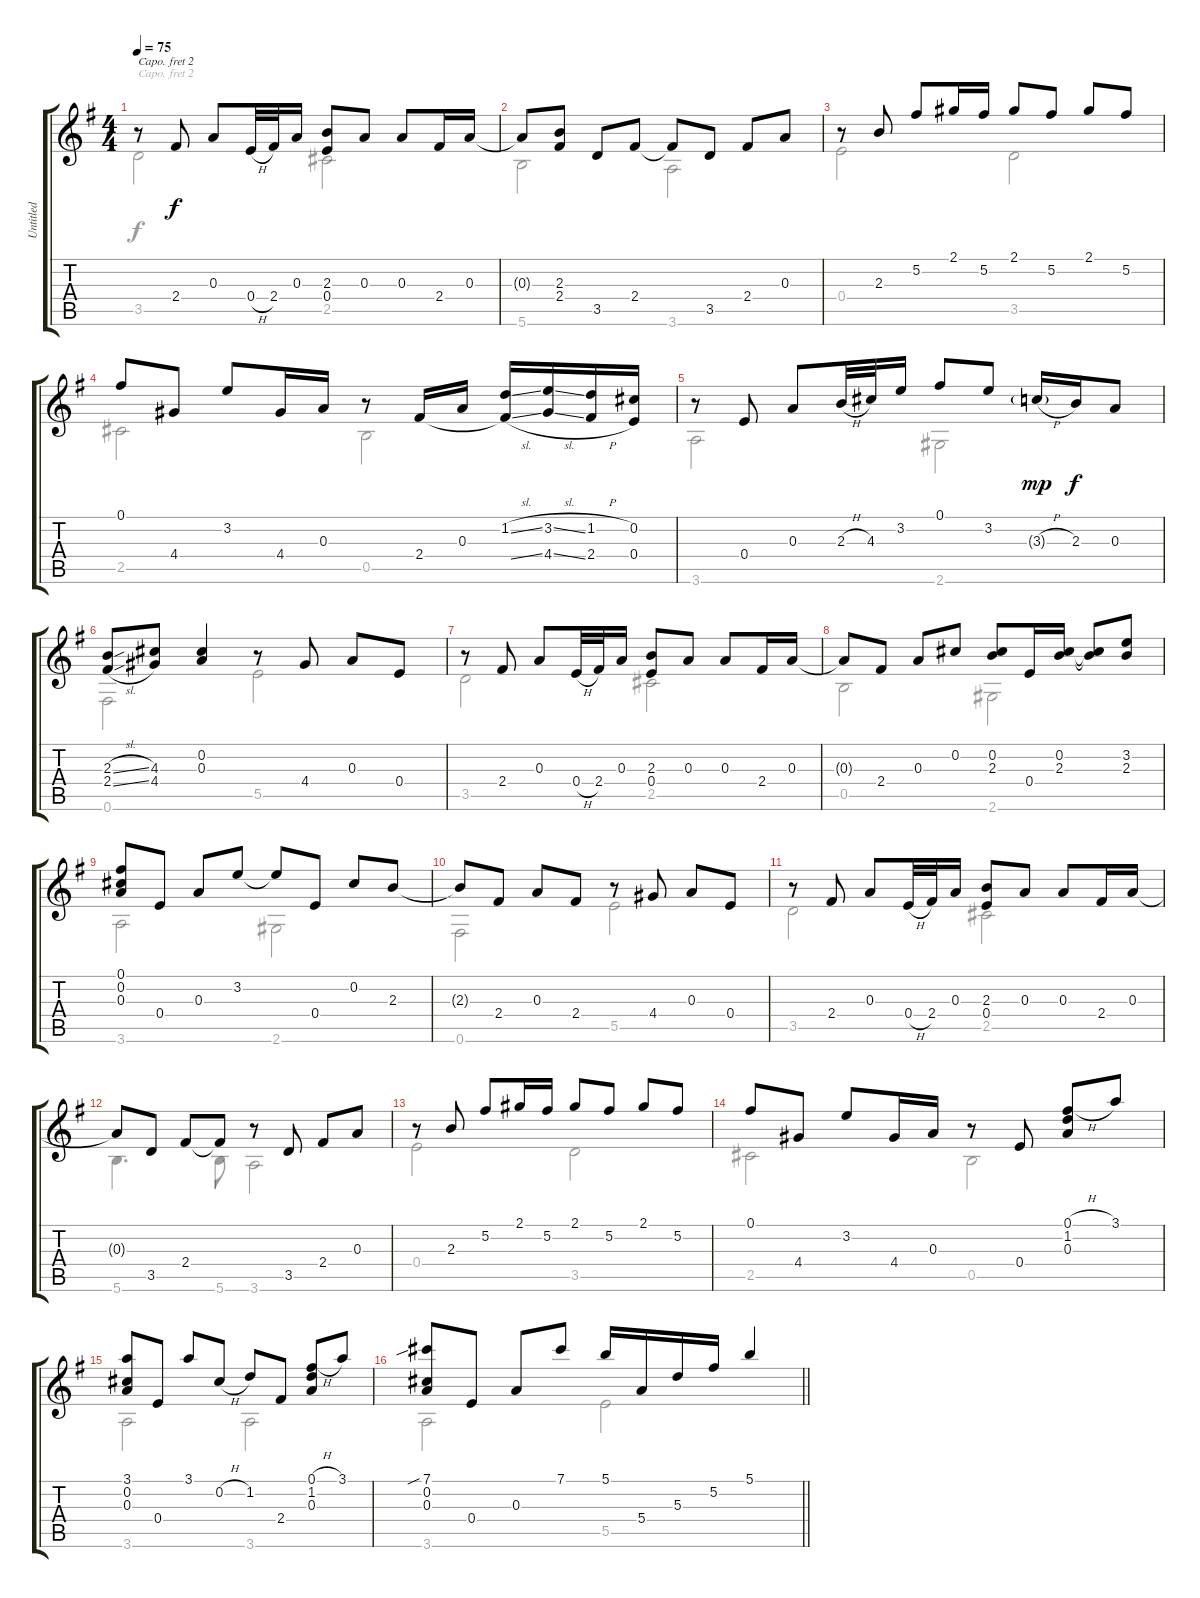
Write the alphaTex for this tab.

\track ("Untitled" "Untitled") {instrument acousticguitarnylon}
\staff {score tabs}
\capo 2
\tuning (E4 B3 G3 D3 A2 E2) {hide}
\voice
\ts (4 4)
\tempo 75
\clef g2
\ks g
r.8{dy f} 2.4.8 0.3.8 0.4{h}.32 2.4.32 0.3.16 (2.3 0.4).8 0.3.8 0.3.8 2.4.16 0.3.16 |
0.3{t}.8 (2.3 2.4).8 3.5.8 2.4.8 2.4{t}.8 3.5.8 2.4.8 0.3.8 |
r.8 2.3.8 5.2.8 2.1.16 5.2.16 2.1.8 5.2.8 2.1.8 5.2.8 |
0.1.8 4.4.8 3.2.8 4.4.16 0.3.16 r.8 2.4.16 0.3.16 (1.2{sl} 2.4{sl t}).16 (3.2{sl} 4.4{sl}).16 (1.2{h} 2.4{h}).16 (0.2 0.4).16 |
r.8 0.4.8 0.3.8 2.3{h}.32 4.3.32 3.2.16 0.1.8 3.2.8 3.3{h g}.16{dy mp} 2.3.16{dy f} 0.3.8 |
(2.3{sl} 2.4{sl}).8 (4.3 4.4).8 (0.2 0.3).4 r.8 4.4.8 0.3.8 0.4.8 |
r.8 2.4.8 0.3.8 0.4{h}.32 2.4.32 0.3.16 (2.3 0.4).8 0.3.8 0.3.8 2.4.16 0.3.16 |
0.3{t}.8 2.4.8 0.3.8 0.2.8 (0.2 2.3).8 0.4.16 (0.2 2.3).16 (0.2{t} 2.3{t}).8 (3.2 2.3).8 |
(0.1 0.2 0.3).8 0.4.8 0.3.8 3.2.8 3.2{t}.8 0.4.8 0.2.8 2.3.8 |
2.3{t}.8 2.4.8 0.3.8 2.4.8 r.8 4.4.8 0.3.8 0.4.8 |
r.8 2.4.8 0.3.8 0.4{h}.32 2.4.32 0.3.16 (2.3 0.4).8 0.3.8 0.3.8 2.4.16 0.3.16 |
0.3{t}.8 3.5.8 2.4.8 2.4{t}.8 r.8 3.5.8 2.4.8 0.3.8 |
r.8 2.3.8 5.2.8 2.1.16 5.2.16 2.1.8 5.2.8 2.1.8 5.2.8 |
0.1.8 4.4.8 3.2.8 4.4.16 0.3.16 r.8 0.4.8 (0.1{h} 1.2 0.3).8 3.1.8 |
(3.1 0.2 0.3).8 0.4.8 3.1.8 0.2{h}.8 1.2.8 2.4.8 (0.1{h} 1.2 0.3).8 3.1.8 |
\barLineRight lightlight
(7.1{sib} 0.2 0.3).8 0.4.8 0.3.8 7.1.8 5.1.16 5.4.16 5.3.16 5.2.16 5.1.4
\voice
\clef g2
\ottava regular
\simile none
\ks g
3.5.2{dy f} 2.5.2 |
5.6.2 3.6.2 |
0.4.2 3.5.2 |
2.5.2 0.5.2 |
3.6.2 2.6.2 |
0.6.2 5.5.2 |
3.5.2 2.5.2 |
0.5.2 2.6.2 |
3.6.2 2.6.2 |
0.6.2 5.5.2 |
3.5.2 2.5.2 |
5.6.4{d} 5.6.8 3.6.2 |
0.4.2 3.5.2 |
2.5.2 0.5.2 |
3.6.2 3.6.2 |
\barLineRight lightlight
3.6.2 5.5.2
